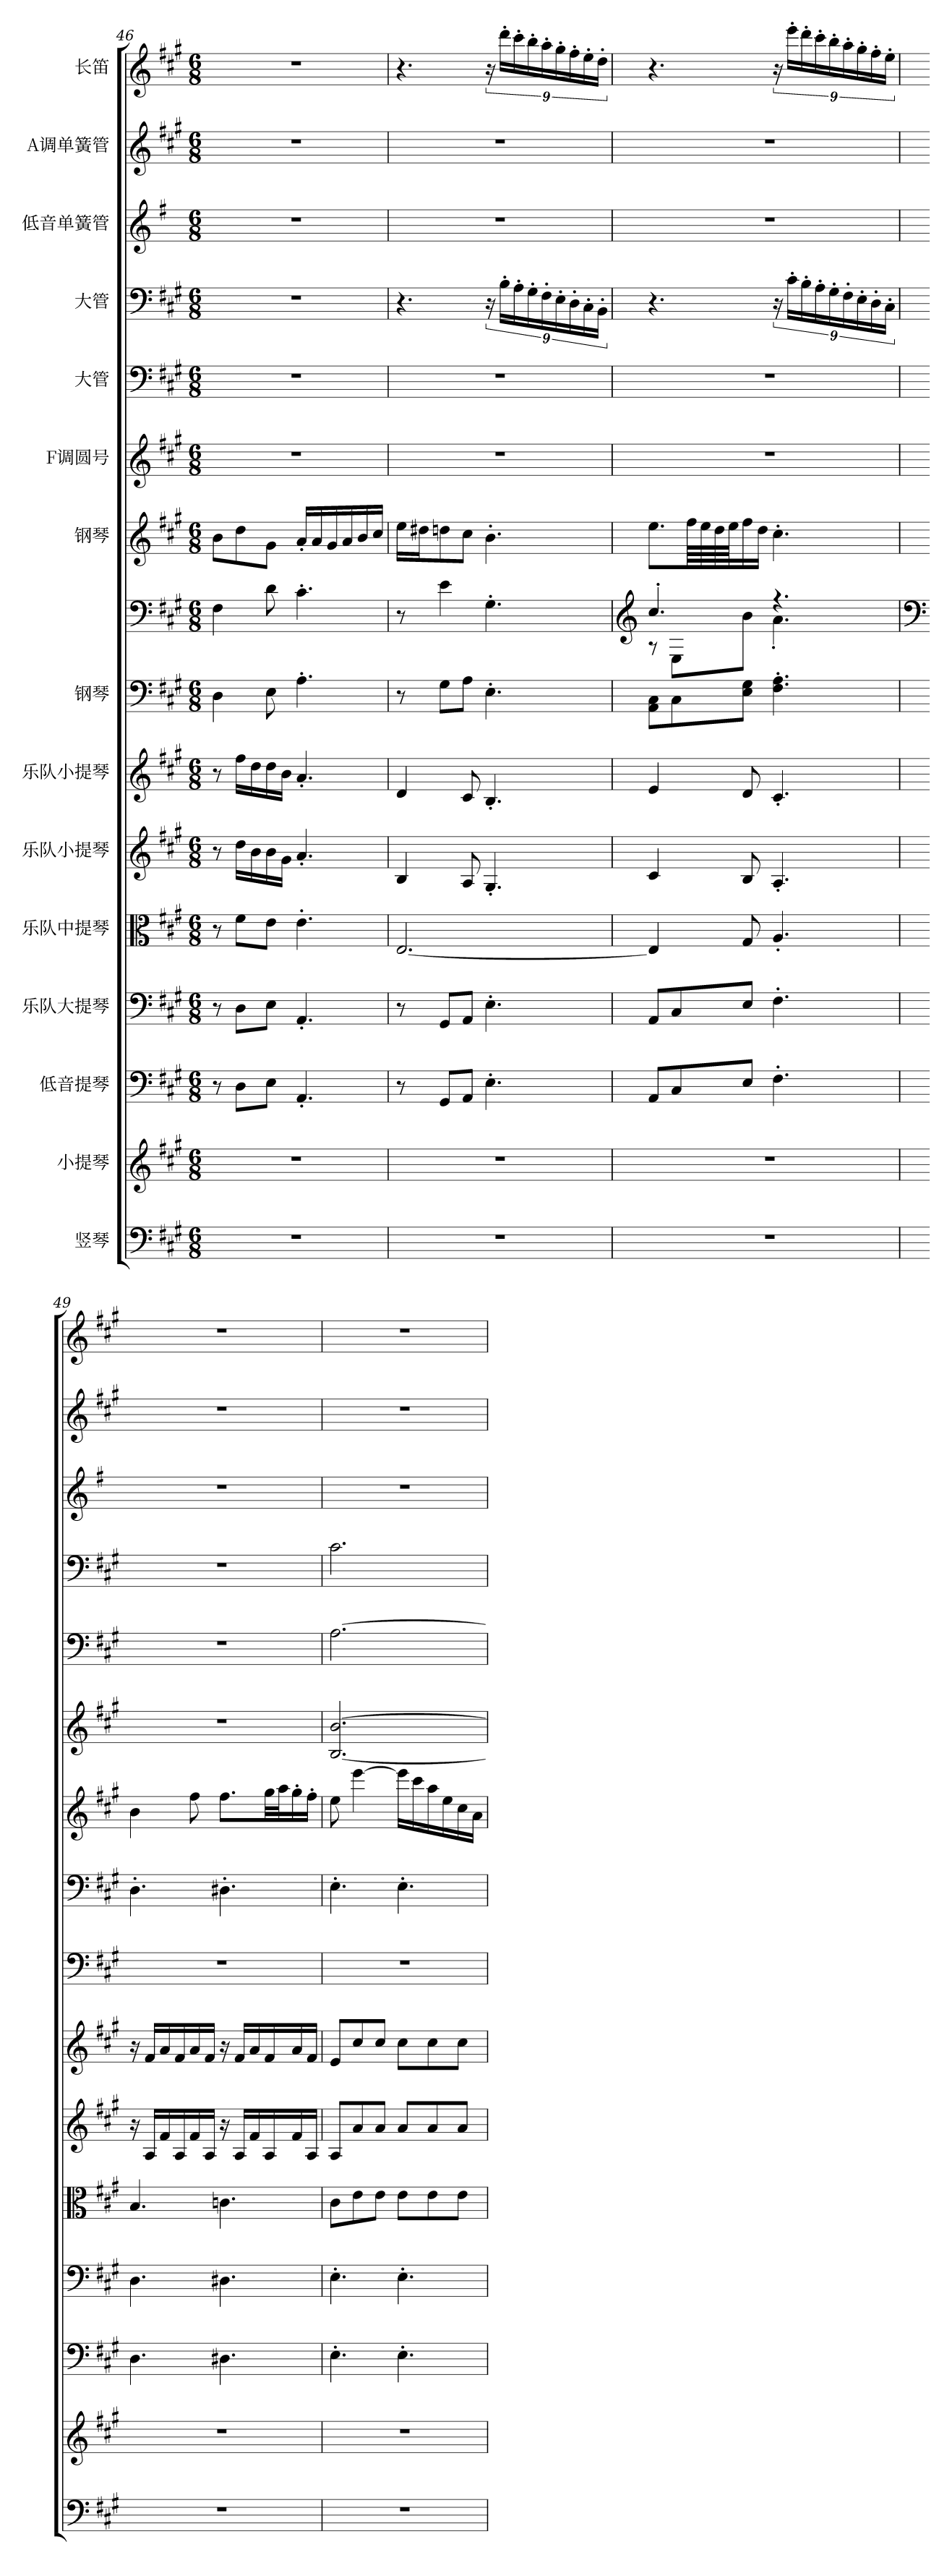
**kern	**kern	**kern	**kern	**kern	**kern	**kern	**kern	**kern	**kern	**kern	**kern	**kern	**kern	**kern	**kern
*part15	*part14	*part13	*part12	*part11	*part10	*part9	*part8	*part8	*part7	*part6	*part5	*part4	*part3	*part2	*part1
*staff16	*staff15	*staff14	*staff13	*staff12	*staff11	*staff10	*staff9	*staff8	*staff7	*staff6	*staff5	*staff4	*staff3	*staff2	*staff1
*I"竖琴	*I"小提琴	*I"低音提琴	*I"乐队大提琴	*I"乐队中提琴	*I"乐队小提琴	*I"乐队小提琴	*I"钢琴	*	*I"钢琴	*I"F调圆号	*I"大管	*I"大管	*I"低音单簧管	*I"A调单簧管	*I"长笛
*clefF4	*clefG2	*clefF4	*clefF4	*clefC3	*clefG2	*clefG2	*clefF4	*clefF4	*clefG2	*clefG2	*clefF4	*clefF4	*clefG2	*clefG2	*clefG2
*	*	*ITrd7c12	*	*	*	*	*	*	*	*ITrd4c7	*	*	*ITrd8c14	*ITrd2c3	*
*k[f#c#g#]	*k[f#c#g#]	*k[f#c#g#]	*k[f#c#g#]	*k[f#c#g#]	*k[f#c#g#]	*k[f#c#g#]	*k[f#c#g#]	*k[f#c#g#]	*k[f#c#g#]	*k[f#c#]	*k[f#c#g#]	*k[f#c#g#]	*k[f#]	*k[f#c#g#d#a#e#]	*k[f#c#g#]
*M6/8	*M6/8	*M6/8	*M6/8	*M6/8	*M6/8	*M6/8	*M6/8	*M6/8	*M6/8	*M6/8	*M6/8	*M6/8	*M6/8	*M6/8	*M6/8
=46	=46	=46	=46	=46	=46	=46	=46	=46	=46	=46	=46	=46	=46	=46	=46
2.r	2.r	8r	8r	8r	8r	8r	4D\	4F#\	8b\L	2.r	2.r	2.r	2.r	2.r	2.r
.	.	8DD\L	8D\L	8f#\L	16dd\LL	16ff#\LL	.	.	8dd\	.	.	.	.	.	.
.	.	.	.	.	16b\	16dd\	.	.	.	.	.	.	.	.	.
.	.	8EE\J	8E\J	8e\J	16b\	16dd\	8E\	8d\	8g#\J	.	.	.	.	.	.
.	.	.	.	.	16g#\JJ	16b\JJ	.	.	.	.	.	.	.	.	.
.	.	4.AAA'/	4.AA'/	4.e'\	4.a'/	4.a'/	4.A'\	4.c#'\	16a'/LL	.	.	.	.	.	.
.	.	.	.	.	.	.	.	.	16a/	.	.	.	.	.	.
.	.	.	.	.	.	.	.	.	16g#/	.	.	.	.	.	.
.	.	.	.	.	.	.	.	.	16a/	.	.	.	.	.	.
.	.	.	.	.	.	.	.	.	16b/	.	.	.	.	.	.
.	.	.	.	.	.	.	.	.	16cc#/JJ	.	.	.	.	.	.
!!LO:PB:g=z
=47	=47	=47	=47	=47	=47	=47	=47	=47	=47	=47	=47	=47	=47	=47	=47
2.r	2.r	8r	8r	[2.E/	4B/	4d/	8r	8r	16ee\LL	2.r	2.r	4.r	2.r	2.r	4.r
.	.	.	.	.	.	.	.	.	16dd#X\J	.	.	.	.	.	.
.	.	8GGG#/L	8GG#/L	.	.	.	8G#\L	4e\	8ddn\	.	.	.	.	.	.
.	.	8AAA/J	8AA/J	.	8A/	8c#/	8A\J	.	8cc#\J	.	.	.	.	.	.
.	.	4.EE'\	4.E'\	.	4.G#'/	4.B'/	4.E'\	4.G#'\	4.b'\	.	.	24r	.	.	24r
.	.	.	.	.	.	.	.	.	.	.	.	24B'\LL	.	.	24ddd'\LL
.	.	.	.	.	.	.	.	.	.	.	.	24A'\	.	.	24ccc#'\
*	*	*	*	*	*	*	*	*	*	*	*	*Xbrackettup	*	*	*Xbrackettup
.	.	.	.	.	.	.	.	.	.	.	.	24G#'\	.	.	24bb'\
.	.	.	.	.	.	.	.	.	.	.	.	24F#'\	.	.	24aa'\
.	.	.	.	.	.	.	.	.	.	.	.	24E'\	.	.	24gg#'\
.	.	.	.	.	.	.	.	.	.	.	.	24D'\	.	.	24ff#'\
.	.	.	.	.	.	.	.	.	.	.	.	24C#'\	.	.	24ee'\
.	.	.	.	.	.	.	.	.	.	.	.	24BB'\JJ	.	.	24dd'\JJ
=48	=48	=48	=48	=48	=48	=48	=48	=48	=48	=48	=48	=48	=48	=48	=48
*	*	*	*	*	*	*	*	*clefG2	*	*	*	*	*	*	*
*	*	*	*	*	*	*	*	*^	*	*	*	*	*	*	*
2.r	2.r	8AAA/L	8AA/L	4E/]	4c#/	4e/	8AA\ 8C#\L	4.cc#'/	8r	8.ee\L	2.r	2.r	4.r	2.r	2.r	4.r
.	.	8CC#/	8C#/	.	.	.	8C#\	.	8E\L	.	.	.	.	.	.	.
.	.	.	.	.	.	.	.	.	.	64ff#\LLL	.	.	.	.	.	.
.	.	.	.	.	.	.	.	.	.	64ee\	.	.	.	.	.	.
.	.	.	.	.	.	.	.	.	.	64dd\	.	.	.	.	.	.
.	.	.	.	.	.	.	.	.	.	64ee\JJ	.	.	.	.	.	.
.	.	8EE/J	8E/J	8G#/	8B/	8d/	8E\ 8G#\J	.	8b\J	16ff#\	.	.	.	.	.	.
.	.	.	.	.	.	.	.	.	.	16dd\JJ	.	.	.	.	.	.
*	*	*	*	*	*	*	*	*	*	*	*	*	*brackettup	*	*	*brackettup
.	.	4.FF#'\	4.F#'\	4.A'/	4.A'/	4.c#'/	4.F#\' 4.A\'	4.r	4.a'\	4.cc#'\	.	.	24r	.	.	24r
.	.	.	.	.	.	.	.	.	.	.	.	.	24c#'\LL	.	.	24eee'\LL
.	.	.	.	.	.	.	.	.	.	.	.	.	24B'\	.	.	24ddd'\
*	*	*	*	*	*	*	*	*	*	*	*	*	*Xbrackettup	*	*	*Xbrackettup
.	.	.	.	.	.	.	.	.	.	.	.	.	24A'\	.	.	24ccc#'\
.	.	.	.	.	.	.	.	.	.	.	.	.	24G#'\	.	.	24bb'\
.	.	.	.	.	.	.	.	.	.	.	.	.	24F#'\	.	.	24aa'\
.	.	.	.	.	.	.	.	.	.	.	.	.	24E'\	.	.	24gg#'\
.	.	.	.	.	.	.	.	.	.	.	.	.	24D'\	.	.	24ff#'\
.	.	.	.	.	.	.	.	.	.	.	.	.	24C#'\JJ	.	.	24ee'\JJ
*	*	*	*	*	*	*	*	*v	*v	*	*	*	*	*	*	*
!!LO:PB:g=z
=49	=49	=49	=49	=49	=49	=49	=49	=49	=49	=49	=49	=49	=49	=49	=49
*	*	*	*	*	*	*	*	*clefF4	*	*	*	*	*	*	*
2.r	2.r	4.DD\	4.D\	4.B/	16r	16r	2.r	4.D'\	4b\	2.r	2.r	2.r	2.r	2.r	2.r
.	.	.	.	.	16A/LL	16f#/LL	.	.	.	.	.	.	.	.	.
.	.	.	.	.	16f#/	16a/	.	.	.	.	.	.	.	.	.
.	.	.	.	.	16A/	16f#/	.	.	.	.	.	.	.	.	.
.	.	.	.	.	16f#/	16a/	.	.	8ff#\	.	.	.	.	.	.
.	.	.	.	.	16A/JJ	16f#/JJ	.	.	.	.	.	.	.	.	.
.	.	4.DD#X\	4.D#X\	4.cn\	16r	16r	.	4.D#X'\	8.ff#\L	.	.	.	.	.	.
.	.	.	.	.	16A/LL	16f#/LL	.	.	.	.	.	.	.	.	.
.	.	.	.	.	16f#/	16a/	.	.	.	.	.	.	.	.	.
.	.	.	.	.	16A/	16f#/	.	.	32gg#\LL	.	.	.	.	.	.
.	.	.	.	.	.	.	.	.	32aa\J	.	.	.	.	.	.
.	.	.	.	.	16f#/	16a/	.	.	16gg#'\	.	.	.	.	.	.
.	.	.	.	.	16A/JJ	16f#/JJ	.	.	16ff#'\JJ	.	.	.	.	.	.
=50	=50	=50	=50	=50	=50	=50	=50	=50	=50	=50	=50	=50	=50	=50	=50
2.r	2.r	4.EE'\	4.E'\	8c#\L	8A/L	8e/L	2.r	4.E'\	8ee\	[2.E/ [2.e/	[2.A\	2.c#\	2.r	2.r	2.r
.	.	.	.	8e\	8a/	8cc#/	.	.	[4eee\	.	.	.	.	.	.
.	.	.	.	8e\J	8a/J	8cc#/J	.	.	.	.	.	.	.	.	.
.	.	4.EE'\	4.E'\	8e\L	8a/L	8cc#\L	.	4.E'\	16eee\LL]	.	.	.	.	.	.
.	.	.	.	.	.	.	.	.	16ccc#\	.	.	.	.	.	.
.	.	.	.	8e\	8a/	8cc#\	.	.	16aa\	.	.	.	.	.	.
.	.	.	.	.	.	.	.	.	16ee\	.	.	.	.	.	.
.	.	.	.	8e\J	8a/J	8cc#\J	.	.	16cc#\	.	.	.	.	.	.
.	.	.	.	.	.	.	.	.	16a\JJ	.	.	.	.	.	.
=	=	=	=	=	=	=	=	=	=	=	=	=	=	=	=
*-	*-	*-	*-	*-	*-	*-	*-	*-	*-	*-	*-	*-	*-	*-	*-
